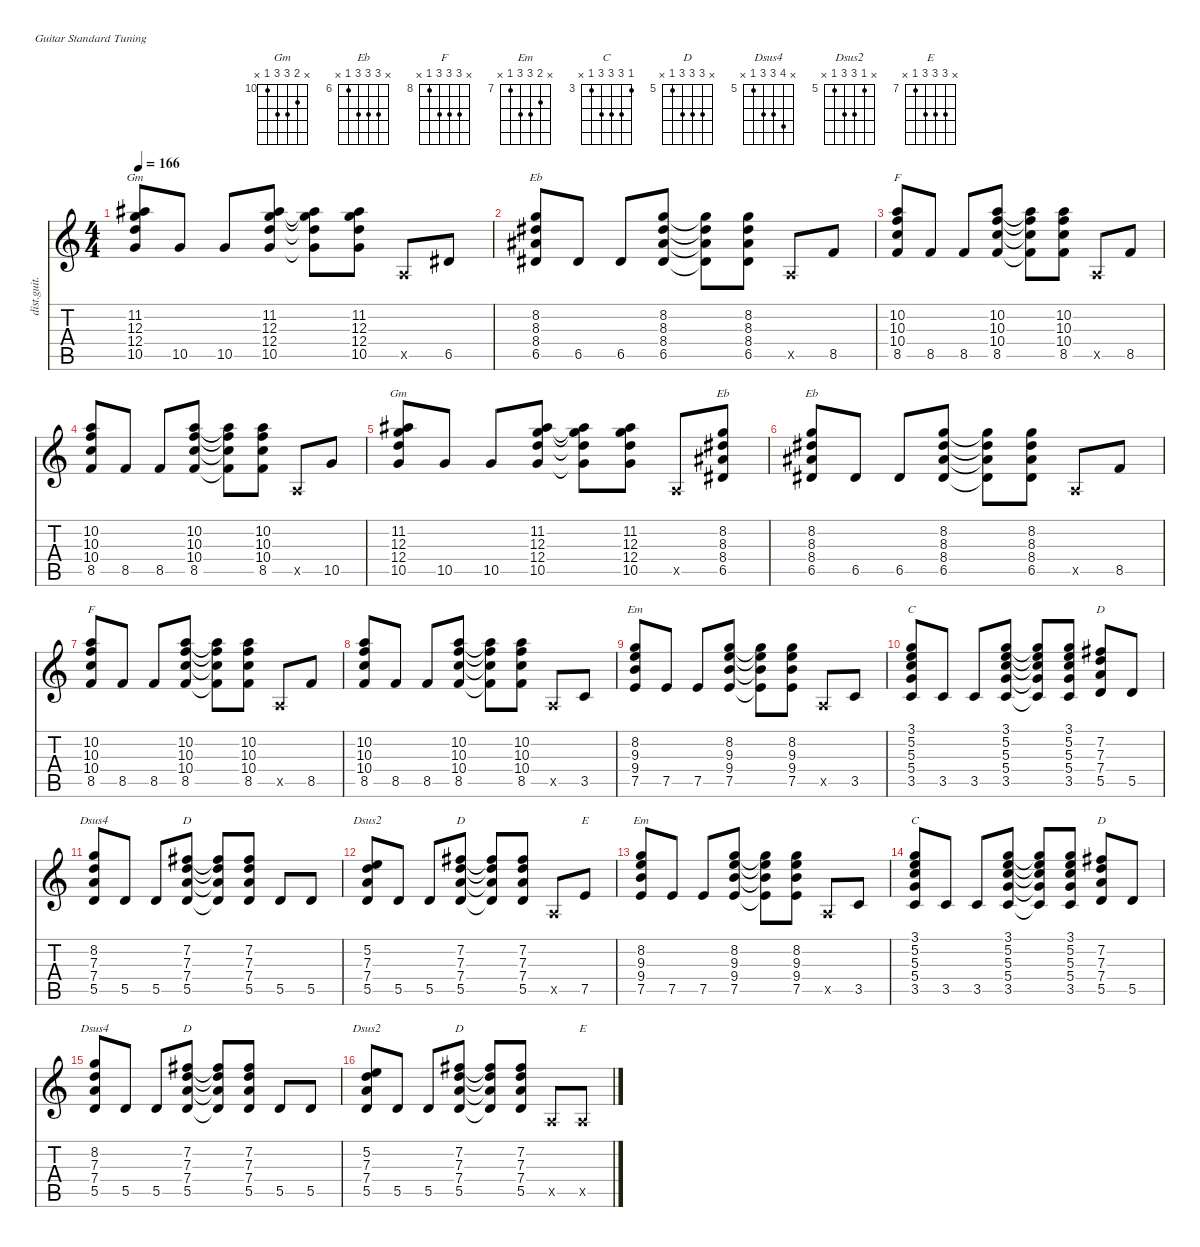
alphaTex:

\defaultSystemsLayout 4
\hideDynamics
\bracketExtendMode nobrackets
\otherSystemsTrackNameOrientation horizontal
\track ("Accompagnement" "dist.guit.") {instrument distortionguitar}
\staff {score tabs}
\tuning (E4 B3 G3 D3 A2 E2)
\chord ("Gm" x 11 12 12 10 x) {firstfret 10}
\chord ("Eb" x 8 8 8 6 x) {firstfret 6}
\chord ("F" x 10 10 10 8 x) {firstfret 8}
\chord ("Em" x 8 9 9 7 x) {firstfret 7}
\chord ("C" 3 5 5 5 3 x) {firstfret 3}
\chord ("D" x 7 7 7 5 x) {firstfret 5}
\chord ("Dsus4" x 8 7 7 5 x) {firstfret 5}
\chord ("Dsus2" x 5 7 7 5 x) {firstfret 5}
\chord ("E" x 9 9 9 7 x) {firstfret 7}
\ts (4 4)
\tempo 166
\clef g2
\ks c
(11.2{acc #} 12.3 12.4 10.5).8{ch "Gm" dy f beam Up} 10.5.8{beam Up} 10.5.8{beam Up} (11.2{acc #} 12.3 12.4 10.5).8{beam Up} (11.2{t acc #} 12.3{t} 12.4{t} 10.5{t}).8{beam Down} (11.2{acc #} 12.3 12.4 10.5).8{beam Down} 0.5{x}.8{beam Up} 6.5{acc #}.8{beam Up} |
(8.2 8.3{acc #} 8.4{acc #} 6.5{acc #}).8{ch "Eb" beam Up} 6.5{acc #}.8{beam Up} 6.5{acc #}.8{beam Up} (8.2 8.3{acc #} 8.4{acc #} 6.5{acc #}).8{beam Up} (8.2{t} 8.3{t acc #} 8.4{t acc #} 6.5{t acc #}).8{beam Down} (8.2 8.3{acc #} 8.4{acc #} 6.5{acc #}).8{beam Down} 0.5{x}.8{beam Up} 8.5.8{beam Up} |
(10.2 10.3 10.4 8.5).8{ch "F" beam Up} 8.5.8{beam Up} 8.5.8{beam Up} (10.2 10.3 10.4 8.5).8{beam Up} (10.2{t} 10.3{t} 10.4{t} 8.5{t}).8{beam Down} (10.2 10.3 10.4 8.5).8{beam Down} 0.5{x}.8{beam Up} 8.5.8{beam Up} |
(10.2 10.3 10.4 8.5).8{beam Up} 8.5.8{beam Up} 8.5.8{beam Up} (10.2 10.3 10.4 8.5).8{beam Up} (10.2{t} 10.3{t} 10.4{t} 8.5{t}).8{beam Down} (10.2 10.3 10.4 8.5).8{beam Down} 0.5{x}.8{beam Up} 10.5.8{beam Up} |
(11.2{acc #} 12.3 12.4 10.5).8{ch "Gm" beam Up} 10.5.8{beam Up} 10.5.8{beam Up} (11.2{acc #} 12.3 12.4 10.5).8{beam Up} (11.2{t acc #} 12.3{t} 12.4{t} 10.5{t}).8{beam Down} (11.2{acc #} 12.3 12.4 10.5).8{beam Down} 0.5{x}.8{beam Up} (8.2 8.3{acc #} 8.4{acc #} 6.5{acc #}).8{ch "Eb" beam Up} |
(8.2 8.3{acc #} 8.4{acc #} 6.5{acc #}).8{ch "Eb" beam Up} 6.5{acc #}.8{beam Up} 6.5{acc #}.8{beam Up} (8.2 8.3{acc #} 8.4{acc #} 6.5{acc #}).8{beam Up} (8.2{t} 8.3{t acc #} 8.4{t acc #} 6.5{t acc #}).8{beam Down} (8.2 8.3{acc #} 8.4{acc #} 6.5{acc #}).8{beam Down} 0.5{x}.8{beam Up} 8.5.8{beam Up} |
(10.2 10.3 10.4 8.5).8{ch "F" beam Up} 8.5.8{beam Up} 8.5.8{beam Up} (10.2 10.3 10.4 8.5).8{beam Up} (10.2{t} 10.3{t} 10.4{t} 8.5{t}).8{beam Down} (10.2 10.3 10.4 8.5).8{beam Down} 0.5{x}.8{beam Up} 8.5.8{beam Up} |
(10.2 10.3 10.4 8.5).8{beam Up} 8.5.8{beam Up} 8.5.8{beam Up} (10.2 10.3 10.4 8.5).8{beam Up} (10.2{t} 10.3{t} 10.4{t} 8.5{t}).8{beam Down} (10.2 10.3 10.4 8.5).8{beam Down} 0.5{x}.8{beam Up} 3.5.8{beam Up} |
(8.2 9.3 9.4 7.5).8{ch "Em" beam Up} 7.5.8{beam Up} 7.5.8{beam Up} (8.2 9.3 9.4 7.5).8{beam Up} (8.2{t} 9.3{t} 9.4{t} 7.5{t}).8{beam Down} (8.2 9.3 9.4 7.5).8{beam Down} 0.5{x}.8{beam Up} 3.5.8{beam Up} |
(3.1 5.2 5.3 5.4 3.5).8{ch "C" beam Up} 3.5.8{beam Up} 3.5.8{beam Up} (3.1 5.2 5.3 5.4 3.5).8{beam Up} (3.1{t} 5.2{t} 5.3{t} 5.4{t} 3.5{t}).8{beam Up} (3.1 5.2 5.3 5.4 3.5).8{beam Up} (7.2{acc #} 7.3 7.4 5.5).8{ch "D" beam Up} 5.5.8{beam Up} |
(8.2 7.3 7.4 5.5).8{ch "Dsus4" beam Up} 5.5.8{beam Up} 5.5.8{beam Up} (7.2{acc #} 7.3 7.4 5.5).8{ch "D" beam Up} (7.2{t acc #} 7.3{t} 7.4{t} 5.5{t}).8{beam Up} (7.2{acc #} 7.3 7.4 5.5).8{beam Up} 5.5.8{beam Up} 5.5.8{beam Up} |
(5.2 7.3 7.4 5.5).8{ch "Dsus2" beam Up} 5.5.8{beam Up} 5.5.8{beam Up} (7.2{acc #} 7.3 7.4 5.5).8{ch "D" beam Up} (7.2{t acc #} 7.3{t} 7.4{t} 5.5{t}).8{beam Up} (7.2{acc #} 7.3 7.4 5.5).8{beam Up} 0.5{x}.8{beam Up} 7.5.8{ch "E" beam Up} |
(8.2 9.3 9.4 7.5).8{ch "Em" beam Up} 7.5.8{beam Up} 7.5.8{beam Up} (8.2 9.3 9.4 7.5).8{beam Up} (8.2{t} 9.3{t} 9.4{t} 7.5{t}).8{beam Down} (8.2 9.3 9.4 7.5).8{beam Down} 0.5{x}.8{beam Up} 3.5.8{beam Up} |
(3.1 5.2 5.3 5.4 3.5).8{ch "C" beam Up} 3.5.8{beam Up} 3.5.8{beam Up} (3.1 5.2 5.3 5.4 3.5).8{beam Up} (3.1{t} 5.2{t} 5.3{t} 5.4{t} 3.5{t}).8{beam Up} (3.1 5.2 5.3 5.4 3.5).8{beam Up} (7.2{acc #} 7.3 7.4 5.5).8{ch "D" beam Up} 5.5.8{beam Up} |
(8.2 7.3 7.4 5.5).8{ch "Dsus4" beam Up} 5.5.8{beam Up} 5.5.8{beam Up} (7.2{acc #} 7.3 7.4 5.5).8{ch "D" beam Up} (7.2{t acc #} 7.3{t} 7.4{t} 5.5{t}).8{beam Up} (7.2{acc #} 7.3 7.4 5.5).8{beam Up} 5.5.8{beam Up} 5.5.8{beam Up} |
(5.2 7.3 7.4 5.5).8{ch "Dsus2" beam Up} 5.5.8{beam Up} 5.5.8{beam Up} (7.2{acc #} 7.3 7.4 5.5).8{ch "D" beam Up} (7.2{t acc #} 7.3{t} 7.4{t} 5.5{t}).8{beam Up} (7.2{acc #} 7.3 7.4 5.5).8{beam Up} 0.5{x}.8{beam Up} 0.5{x}.8{ch "E" beam Up}
